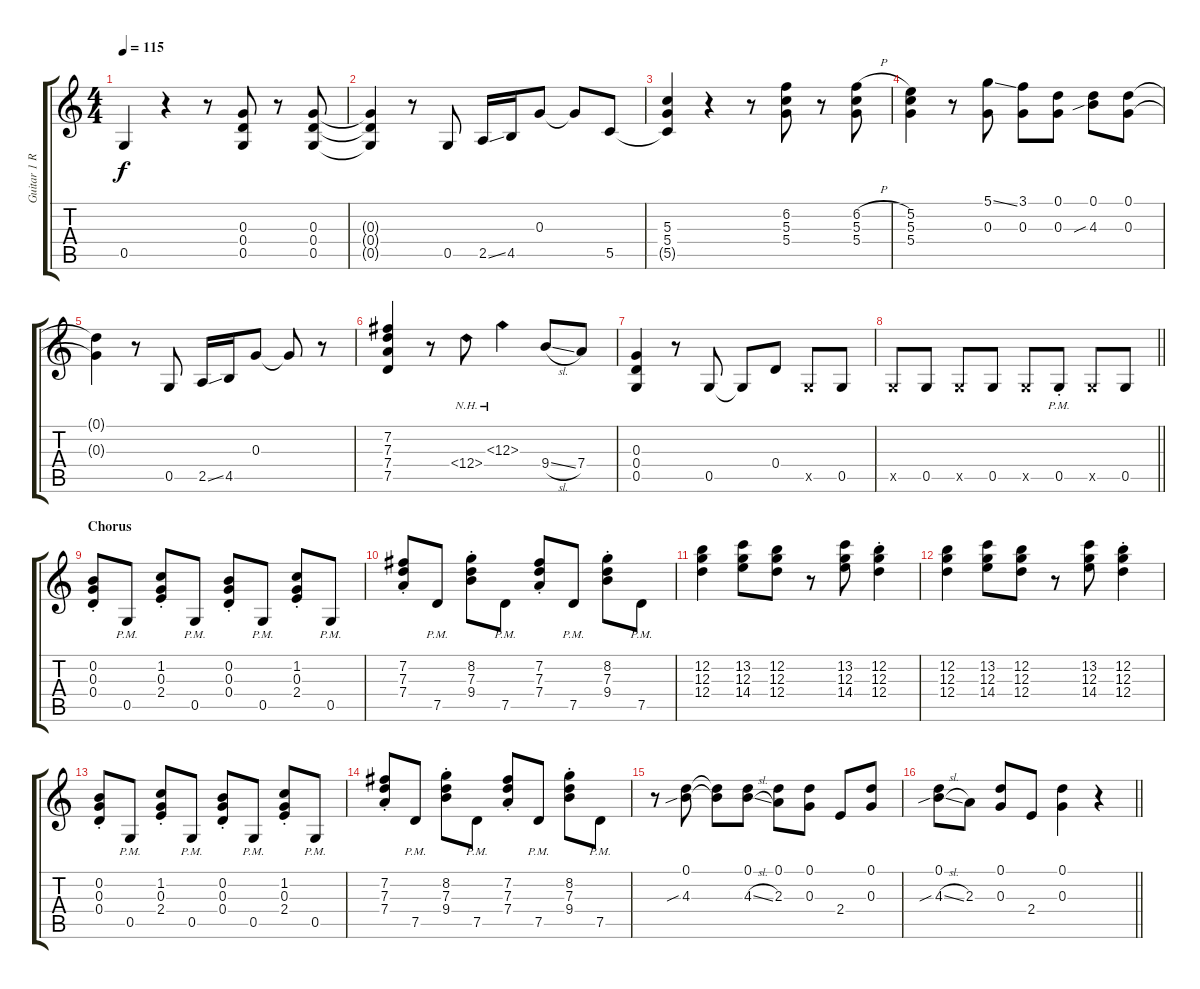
\track ("Guitar 1 Right" "Guitar 1 R") {instrument overdrivenguitar}
\staff {score tabs}
\tuning (D4 B3 G3 D3 G2 D2) {hide}
\ts (4 4)
\tempo 115
\clef g2
\ks c
0.5{t}.4{dy f} r.4 r.8 (0.3 0.4 0.5).8 r.8 (0.3 0.4 0.5).8 |
(0.3{t} 0.4{t} 0.5{t}).4 r.8 0.5.8 2.5{ss}.16 4.5.16 0.3.8 0.3{t}.8 5.5.8 |
(5.3 5.4 5.5{t}).4 r.4 r.8 (6.2 5.3 5.4).8 r.8 (6.2{h} 5.3 5.4).8 |
(5.2 5.3 5.4).4 r.8 (5.1{ss} 0.3).8 (3.1 0.3).8 (0.1 0.3).8 (0.1 4.3{sib}).8 (0.1 0.3).8 |
(0.1{t} 0.3{t}).4 r.8 0.5.8 2.5{ss}.16 4.5.16 0.3.8 0.3{t}.8 r.8 |
(7.2 7.3 7.4 7.5).4 r.8 12.4{nh}.8 12.3{nh}.4 9.4{sl}.8 7.4.8 |
(0.3 0.4 0.5).4 r.8 0.5.8 0.5{t}.8 0.4.8 0.5{x}.8 0.5.8 |
\barLineRight lightlight
0.5{x}.8 0.5.8 0.5{x}.8 0.5.8 0.5{x}.8 0.5{pm st}.8 0.5{x}.8 0.5.8 |
\section ("" "Chorus")
(0.2{st} 0.3{st} 0.4{st}).8 0.5{pm}.8 (1.2{st} 0.3{st} 2.4{st}).8 0.5{pm}.8 (0.2{st} 0.3{st} 0.4{st}).8 0.5{pm}.8 (1.2{st} 0.3{st} 2.4{st}).8 0.5{pm}.8 |
(7.2{st} 7.3{st} 7.4{st}).8 7.5{pm}.8 (8.2{st} 7.3{st} 9.4{st}).8 7.5{pm}.8 (7.2{st} 7.3{st} 7.4{st}).8 7.5{pm}.8 (8.2{st} 7.3{st} 9.4{st}).8 7.5{pm}.8 |
(12.2 12.3 12.4).4 (13.2 12.3 14.4).8 (12.2 12.3 12.4).8 r.8 (13.2 12.3 14.4).8 (12.2{st} 12.3{st} 12.4{st}).4 |
(12.2 12.3 12.4).4 (13.2 12.3 14.4).8 (12.2 12.3 12.4).8 r.8 (13.2 12.3 14.4).8 (12.2{st} 12.3{st} 12.4{st}).4 |
(0.2{st} 0.3{st} 0.4{st}).8 0.5{pm}.8 (1.2{st} 0.3{st} 2.4{st}).8 0.5{pm}.8 (0.2{st} 0.3{st} 0.4{st}).8 0.5{pm}.8 (1.2{st} 0.3{st} 2.4{st}).8 0.5{pm}.8 |
(7.2{st} 7.3{st} 7.4{st}).8 7.5{pm}.8 (8.2{st} 7.3{st} 9.4{st}).8 7.5{pm}.8 (7.2{st} 7.3{st} 7.4{st}).8 7.5{pm}.8 (8.2{st} 7.3{st} 9.4{st}).8 7.5{pm}.8 |
r.8 (0.1 4.3{sib}).8 (0.1{t} 4.3{t}).8 (0.1 4.3{sl}).8 (0.1 2.3).8 (0.1 0.3).8 2.4.8 (0.1 0.3).8 |
\barLineRight lightlight
(0.1 4.3{sib sl}).8 2.3.8 (0.1 0.3).8 2.4.8 (0.1 0.3).4 r.4
